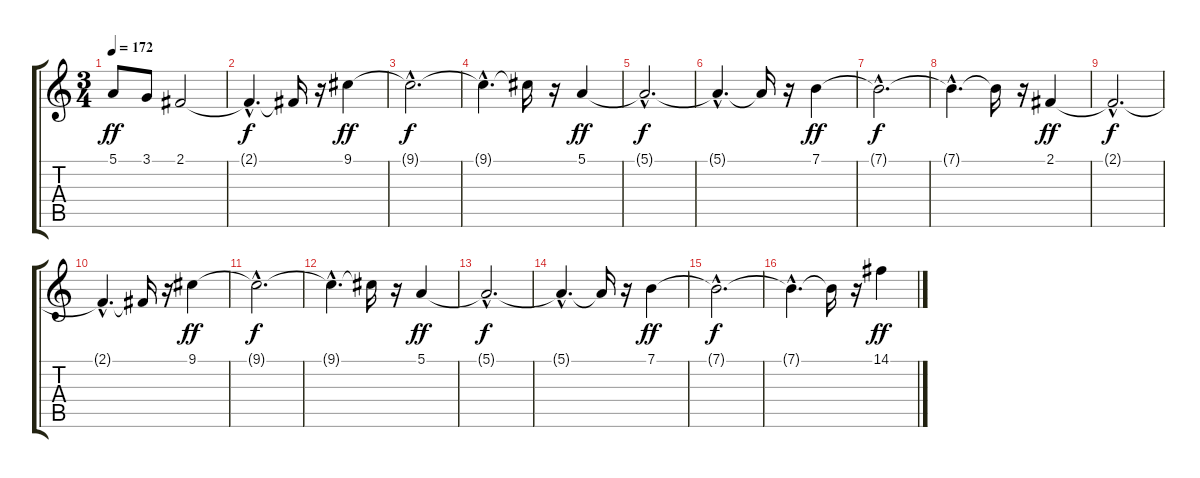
\track "" {instrument pizzicatostrings}
\staff {score tabs}
\tuning (E4 B3 G3 D3 A2 E2) {hide}
\ts (3 4)
\tempo 172
\clef g2
\ks c
5.1.8{dy ff} 3.1.8 2.1.2 |
2.1{hac t}.4{d dy f} 2.1{t}.16 r.16 9.1.4{dy ff} |
9.1{hac t}.2{d dy f} |
9.1{hac t}.4{d} 9.1{t}.16 r.16 5.1.4{dy ff} |
5.1{hac t}.2{d dy f} |
5.1{hac t}.4{d} 5.1{t}.16 r.16 7.1.4{dy ff} |
7.1{hac t}.2{d dy f} |
7.1{hac t}.4{d} 7.1{t}.16 r.16 2.1.4{dy ff} |
2.1{hac t}.2{d dy f} |
2.1{hac t}.4{d} 2.1{t}.16 r.16 9.1.4{dy ff} |
9.1{hac t}.2{d dy f} |
9.1{hac t}.4{d} 9.1{t}.16 r.16 5.1.4{dy ff} |
5.1{hac t}.2{d dy f} |
5.1{hac t}.4{d} 5.1{t}.16 r.16 7.1.4{dy ff} |
7.1{hac t}.2{d dy f} |
7.1{hac t}.4{d} 7.1{t}.16 r.16 14.1.4{dy ff}
